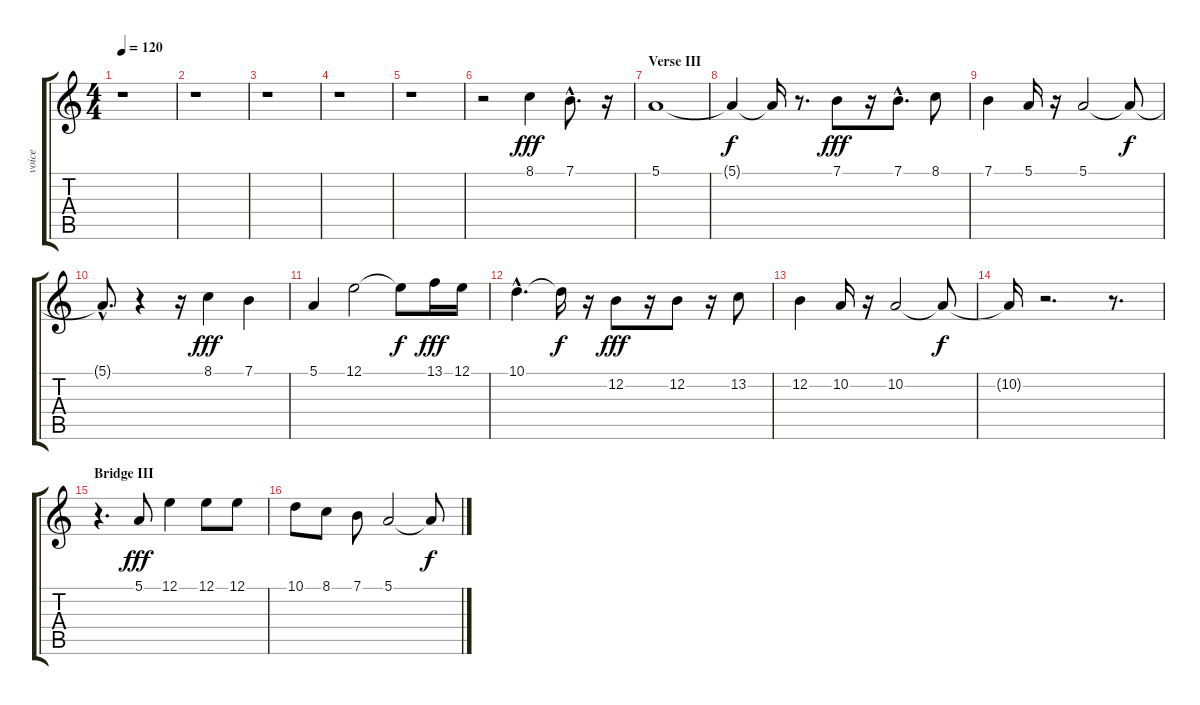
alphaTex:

\track ("voice" "voice") {instrument lead1square}
\staff {score tabs}
\tuning (E4 B3 G3 D3 A2 E2) {hide}
\ts (4 4)
\tempo 120
\clef g2
\ks c
r.1{dy f} |
r.1 |
r.1 |
r.1 |
r.1 |
r.2 8.1.4{dy fff} 7.1{hac}.8{d} r.16 |
\section ("" "Verse III")
5.1.1 |
5.1{t}.4{dy f} 5.1{t}.16 r.8{d} 7.1.8{dy fff} r.16 7.1{hac}.8{d} 8.1.8 |
7.1.4 5.1.16 r.16 5.1.2 5.1{t}.8{dy f} |
5.1{hac t}.8{d} r.4 r.16 8.1.4{dy fff} 7.1.4 |
5.1.4 12.1.2 12.1{t}.8{dy f} 13.1.16{dy fff} 12.1.16 |
10.1{hac}.4{d} 10.1{t}.16{dy f} r.16 12.2.8{dy fff} r.16 12.2.8 r.16 13.2.8 |
12.2.4 10.2.16 r.16 10.2.2 10.2{t}.8{dy f} |
10.2{t}.16 r.2{d} r.8{d} |
\section ("" "Bridge III")
r.4{d} 5.1.8{dy fff} 12.1.4 12.1.8 12.1.8 |
10.1.8 8.1.8 7.1.8 5.1.2 5.1{t}.8{dy f}
